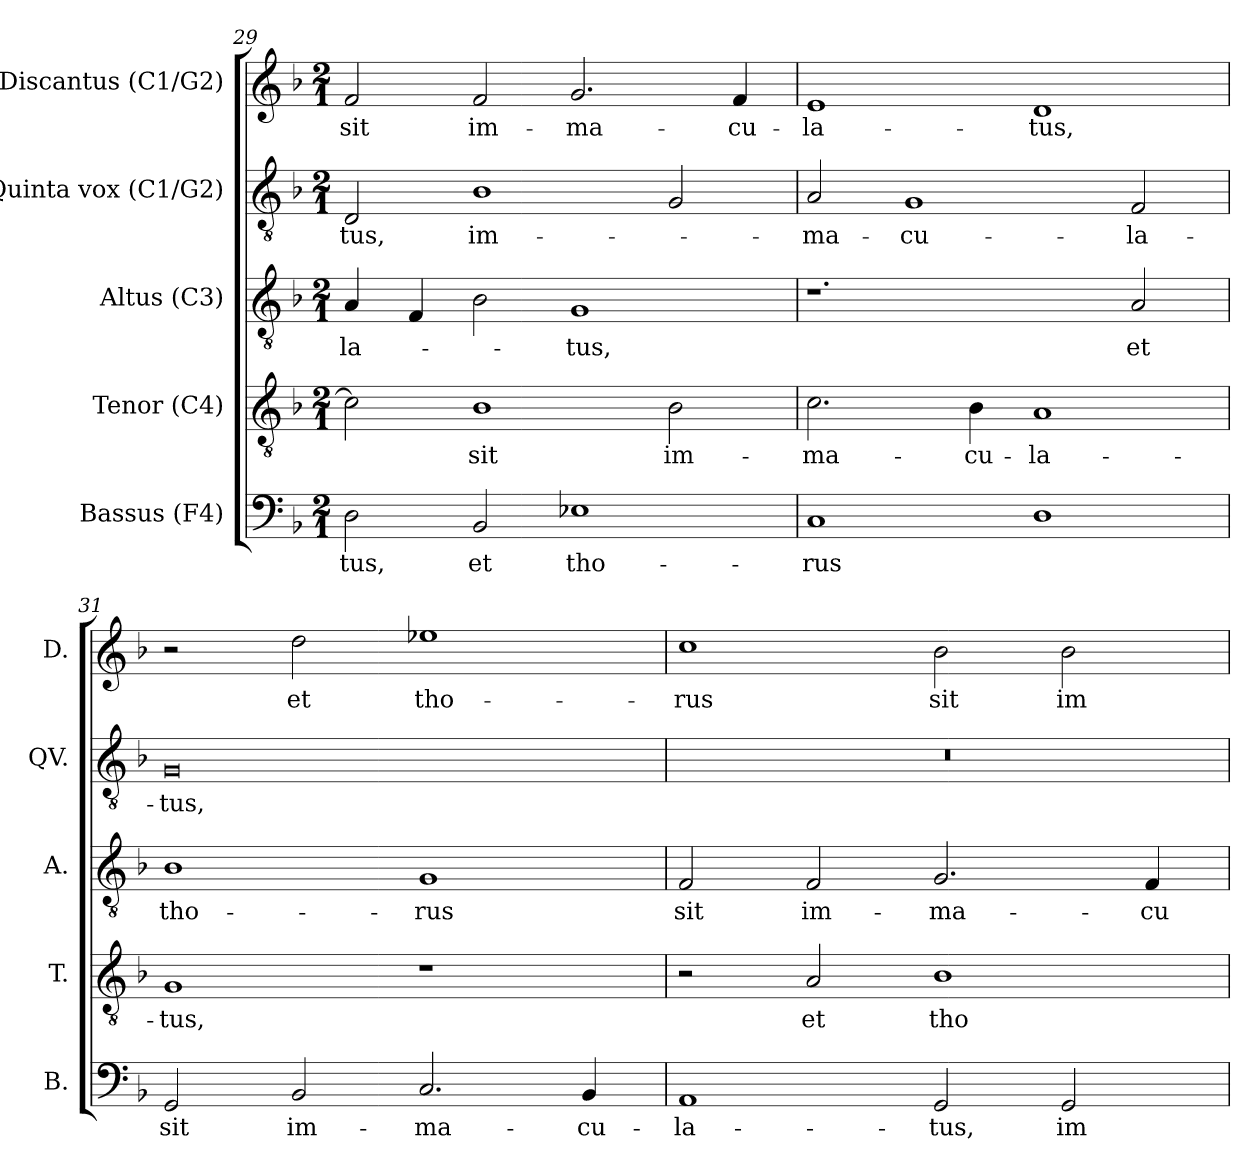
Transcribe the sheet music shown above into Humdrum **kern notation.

**kern	**text	**kern	**text	**kern	**text	**kern	**text	**kern	**text
*part5	*part5	*part4	*part4	*part3	*part3	*part2	*part2	*part1	*part1
*staff5	*staff5	*staff4	*staff4	*staff3	*staff3	*staff2	*staff2	*staff1	*staff1
*I"Bassus (F4)	*	*I"Tenor (C4)	*	*I"Altus (C3)	*	*I"Quinta vox (C1/G2)	*	*I"Discantus (C1/G2)	*
*I'B.	*	*I'T.	*	*I'A.	*	*I'QV.	*	*I'D.	*
*clefF4	*	*clefGv2	*	*clefGv2	*	*clefGv2	*	*clefG2	*
*	*	*ITrd7c12	*	*ITrd7c12	*	*	*	*	*
*k[b-]	*	*k[b-]	*	*k[b-]	*	*k[b-]	*	*k[b-]	*
*F:	*	*F:	*	*F:	*	*F:	*	*F:	*
*M2/1	*	*M2/1	*	*M2/1	*	*M2/1	*	*M2/1	*
=29	=29	=29	=29	=29	=29	=29	=29	=29	=29
!	!LO:LY:b:color=#000000	!	!	!	!	!	!	!	!
!	!	!	!	!	!LO:LY:b:color=#000000	!	!	!	!
!	!	!	!	!	!	!	!LO:LY:b:color=#000000	!	!
!	!	!	!	!	!	!	!	!	!LO:LY:b:color=#000000
2Di\	-tus,	2Ci\]	.	4AAi/	-la-	2Di/	-tus,	2fi/	sit
.	.	.	.	4FFi/	.	.	.	.	.
!	!LO:LY:b:color=#000000	!	!	!	!	!	!	!	!
!	!	!	!LO:LY:b:color=#000000	!	!	!	!	!	!
!	!	!	!	!	!	!	!LO:LY:b:color=#000000	!	!
!	!	!	!	!	!	!	!	!	!LO:LY:b:color=#000000
2BB-i/	et	1BB-i	sit	2BB-i\	.	1B-i	im-	2fi/	im-
!	!LO:LY:b:color=#000000	!	!	!	!	!	!	!	!
!	!	!	!	!	!LO:LY:b:color=#000000	!	!	!	!
!	!	!	!	!	!	!	!	!	!LO:LY:b:color=#000000
1E-i	tho-	.	.	1GGi	-tus,	.	.	2.gi/	-ma-
!	!	!	!LO:LY:b:color=#000000	!	!	!	!	!	!
.	.	2BB-i\	im-	.	.	2Gi/	.	.	.
!	!	!	!	!	!	!	!	!	!LO:LY:b:color=#000000
.	.	.	.	.	.	.	.	4fi/	-cu-
=30	=30	=30	=30	=30	=30	=30	=30	=30	=30
!	!LO:LY:b:color=#000000	!	!	!	!	!	!	!	!
!	!	!	!LO:LY:b:color=#000000	!	!	!	!	!	!
!	!	!	!	!	!	!	!LO:LY:b:color=#000000	!	!
!	!	!	!	!	!	!	!	!	!LO:LY:b:color=#000000
1Ci	-rus	2.Ci\	-ma-	1.r	.	2Ai/	-ma-	1ei	-la-
!	!	!	!	!	!	!	!LO:LY:b:color=#000000	!	!
.	.	.	.	.	.	1Gi	-cu-	.	.
!	!	!	!LO:LY:b:color=#000000	!	!	!	!	!	!
.	.	4BB-i\	-cu-	.	.	.	.	.	.
!	!	!	!LO:LY:b:color=#000000	!	!	!	!	!	!
!	!	!	!	!	!	!	!	!	!LO:LY:b:color=#000000
1Di	.	1AAi	-la-	.	.	.	.	1di	-tus,
!	!	!	!	!	!LO:LY:b:color=#000000	!	!	!	!
!	!	!	!	!	!	!	!LO:LY:b:color=#000000	!	!
.	.	.	.	2AAi/	et	2Fi/	-la-	.	.
=31	=31	=31	=31	=31	=31	=31	=31	=31	=31
!	!LO:LY:b:color=#000000	!	!	!	!	!	!	!	!
!	!	!	!LO:LY:b:color=#000000	!	!	!	!	!	!
!	!	!	!	!	!LO:LY:b:color=#000000	!	!	!	!
!	!	!	!	!	!	!	!LO:LY:b:color=#000000	!	!
2GGi/	sit	1GGi	-tus,	1BB-i	tho-	0Gi	-tus,	2r	.
!	!LO:LY:b:color=#000000	!	!	!	!	!	!	!	!
!	!	!	!	!	!	!	!	!	!LO:LY:b:color=#000000
2BB-i/	im-	.	.	.	.	.	.	2ddi\	et
!	!LO:LY:b:color=#000000	!	!	!	!	!	!	!	!
!	!	!	!	!	!LO:LY:b:color=#000000	!	!	!	!
!	!	!	!	!	!	!	!	!	!LO:LY:b:color=#000000
2.Ci/	-ma-	1r	.	1GGi	-rus	.	.	1ee-Xi	tho-
!	!LO:LY:b:color=#000000	!	!	!	!	!	!	!	!
4BB-i/	-cu-	.	.	.	.	.	.	.	.
!!LO:LB:g=z
=32	=32	=32	=32	=32	=32	=32	=32	=32	=32
!	!LO:LY:b:color=#000000	!	!	!	!	!	!	!	!
!	!	!	!	!	!LO:LY:b:color=#000000	!LO:N:vis=1	!	!	!
!	!	!	!	!	!	!	!	!	!LO:LY:b:color=#000000
1AAi	-la-	2r	.	2FFi/	sit	0r	.	1cci	-rus
!	!	!	!LO:LY:b:color=#000000	!	!	!	!	!	!
!	!	!	!	!	!LO:LY:b:color=#000000	!	!	!	!
.	.	2AAi/	et	2FFi/	im-	.	.	.	.
!	!LO:LY:b:color=#000000	!	!	!	!	!	!	!	!
!	!	!	!LO:LY:b:color=#000000	!	!	!	!	!	!
!	!	!	!	!	!LO:LY:b:color=#000000	!	!	!	!
!	!	!	!	!	!	!	!	!	!LO:LY:b:color=#000000
2GGi/	-tus,	1BB-i	tho-	2.GGi/	-ma-	.	.	2b-i\	sit
!	!LO:LY:b:color=#000000	!	!	!	!	!	!	!	!
!	!	!	!	!	!	!	!	!	!LO:LY:b:color=#000000
2GGi/	im-	.	.	.	.	.	.	2b-i\	im-
!	!	!	!	!	!LO:LY:b:color=#000000	!	!	!	!
.	.	.	.	4FFi/	-cu-	.	.	.	.
=	=	=	=	=	=	=	=	=	=
*-	*-	*-	*-	*-	*-	*-	*-	*-	*-
